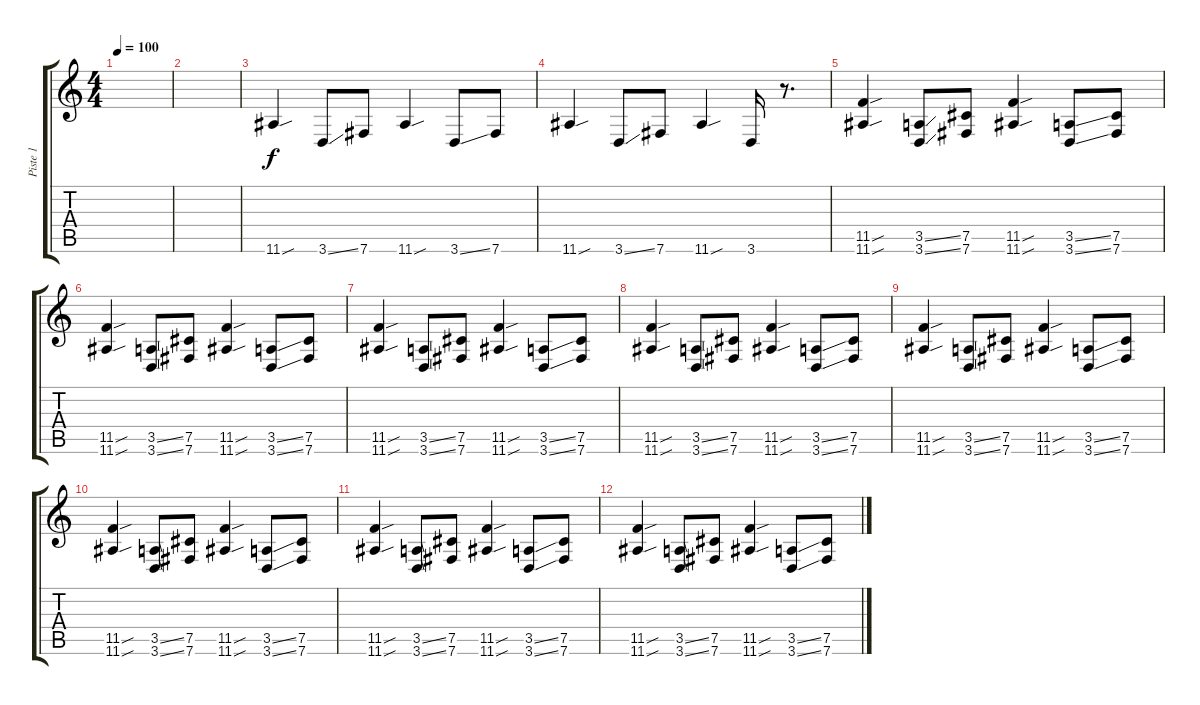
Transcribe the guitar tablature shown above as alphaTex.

\track ("Piste 1" "Piste 1") {instrument distortionguitar}
\staff {score tabs}
\tuning (Db4 Ab3 E3 B2 Gb2 B1) {hide}
\ts (4 4)
\tempo 100
\clef g2
\ks c
|
|
11.6{sou}.4 3.6{ss}.8 7.6.8 11.6{sou}.4 3.6{ss}.8 7.6.8 |
11.6{sou}.4 3.6{ss}.8 7.6.8 11.6{sou}.4 3.6.16 r.8{d} |
(11.5{sou} 11.6{sou}).4 (3.5{ss} 3.6{ss}).8 (7.5 7.6).8 (11.5{sou} 11.6{sou}).4 (3.5{ss} 3.6{ss}).8 (7.5 7.6).8 |
(11.5{sou} 11.6{sou}).4 (3.5{ss} 3.6{ss}).8 (7.5 7.6).8 (11.5{sou} 11.6{sou}).4 (3.5{ss} 3.6{ss}).8 (7.5 7.6).8 |
(11.5{sou} 11.6{sou}).4 (3.5{ss} 3.6{ss}).8 (7.5 7.6).8 (11.5{sou} 11.6{sou}).4 (3.5{ss} 3.6{ss}).8 (7.5 7.6).8 |
(11.5{sou} 11.6{sou}).4 (3.5{ss} 3.6{ss}).8 (7.5 7.6).8 (11.5{sou} 11.6{sou}).4 (3.5{ss} 3.6{ss}).8 (7.5 7.6).8 |
(11.5{sou} 11.6{sou}).4 (3.5{ss} 3.6{ss}).8 (7.5 7.6).8 (11.5{sou} 11.6{sou}).4 (3.5{ss} 3.6{ss}).8 (7.5 7.6).8 |
(11.5{sou} 11.6{sou}).4 (3.5{ss} 3.6{ss}).8 (7.5 7.6).8 (11.5{sou} 11.6{sou}).4 (3.5{ss} 3.6{ss}).8 (7.5 7.6).8 |
(11.5{sou} 11.6{sou}).4 (3.5{ss} 3.6{ss}).8 (7.5 7.6).8 (11.5{sou} 11.6{sou}).4 (3.5{ss} 3.6{ss}).8 (7.5 7.6).8 |
(11.5{sou} 11.6{sou}).4 (3.5{ss} 3.6{ss}).8 (7.5 7.6).8 (11.5{sou} 11.6{sou}).4 (3.5{ss} 3.6{ss}).8 (7.5 7.6).8
